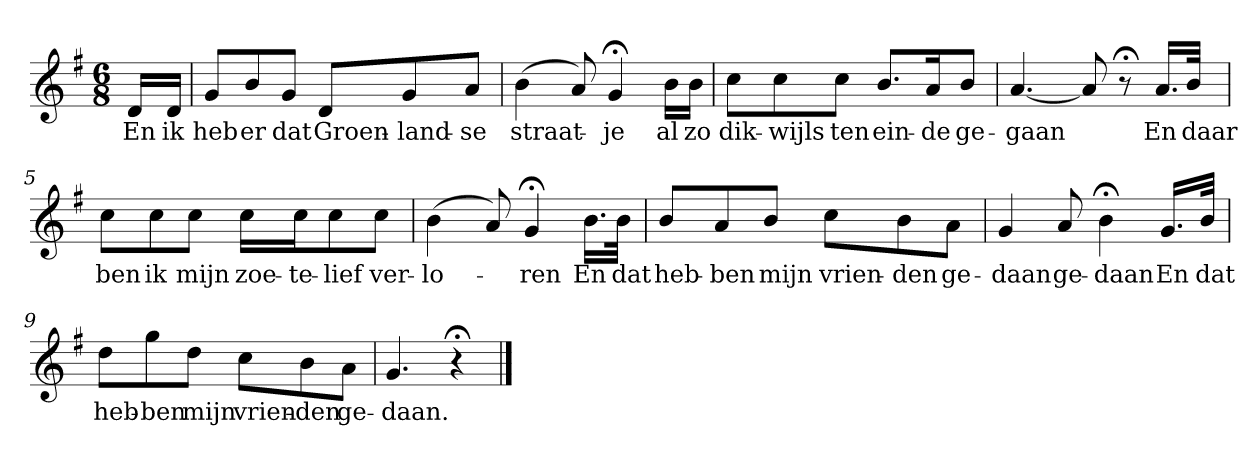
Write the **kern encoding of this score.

**kern	**text
*part1	*part1
*staff1	*staff1
*k[f#]	*
*G:	*
*M6/8	*
*MM120	*
=	=
16dLL	En
16dJJ	ik
=1	=1
8gL	heb
8b	er
8gJ	dat
8dL	Groen-
8g	-land-
8aJ	-se
=2	=2
(4b	straat-
8a)	.
4g;<	-je
16bLL	al
16bJJ	zo
=3	=3
8ccL	dik-
8cc	-wijls
8ccJ	ten
8.bL	ein-
16aK	-de
8bJ	ge-
=4	=4
[4.a	-gaan
8a]	.
8r;<	.
16.aLL	En
32bJJk	daar
=5	=5
8ccL	ben
8cc	ik
8ccJ	mijn
16ccLL	zoe-
16ccJ	-te-
8cc	-lief
8ccJ	ver-
=6	=6
(4b	-lo-
8a)	.
4g;<	-ren
16.bLL	En
32bJJk	dat
=7	=7
8bL	heb-
8a	-ben
8bJ	mijn
8ccL	vrien-
8b	-den
8aJ	ge-
=8	=8
4g	-daan
8a	ge-
4b;<	-daan
16.gLL	En
32bJJk	dat
=9	=9
8ddL	heb-
8gg	-ben
8ddJ	mijn
8ccL	vrien-
8b	-den
8aJ	ge-
=10	=10
4.g	-daan.
4r;<	.
==	==
*-	*-
